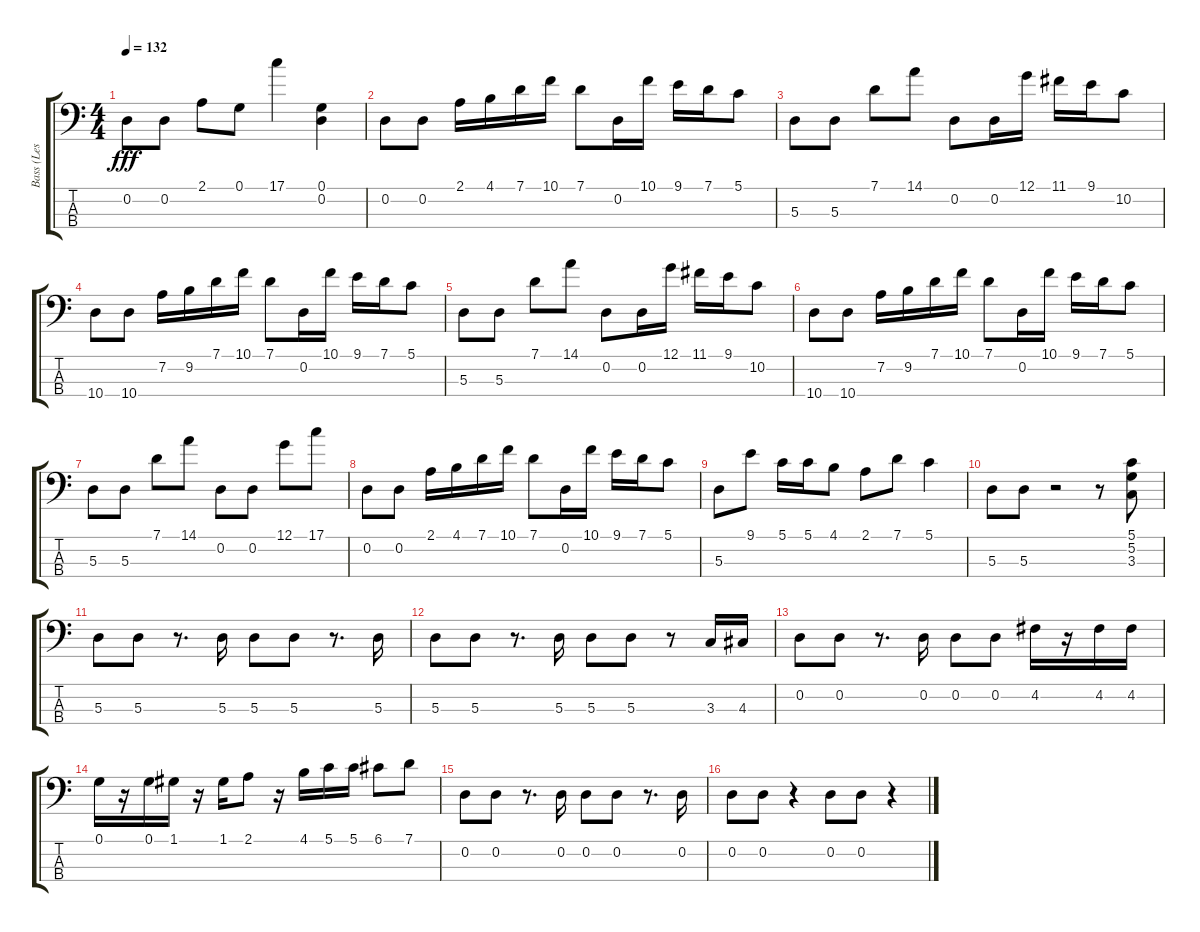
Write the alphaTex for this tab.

\track ("Bass (Les Claypool)" "Bass (Les ") {instrument electricbassfinger}
\staff {score tabs}
\tuning (G2 D2 A1 E1) {hide}
\ts (4 4)
\tempo 132
\clef f4
\ks c
0.2.8{dy fff} 0.2.8 2.1.8 0.1.8 17.1.4 (0.1 0.2).4 |
0.2.8 0.2.8 2.1.16 4.1.16 7.1.16 10.1.16 7.1.8 0.2.16 10.1.16 9.1.16 7.1.16 5.1.8 |
5.3.8 5.3.8 7.1.8 14.1.8 0.2.8 0.2.16 12.1.16 11.1.16 9.1.16 10.2.8 |
10.4.8 10.4.8 7.2.16 9.2.16 7.1.16 10.1.16 7.1.8 0.2.16 10.1.16 9.1.16 7.1.16 5.1.8 |
5.3.8 5.3.8 7.1.8 14.1.8 0.2.8 0.2.16 12.1.16 11.1.16 9.1.16 10.2.8 |
10.4.8 10.4.8 7.2.16 9.2.16 7.1.16 10.1.16 7.1.8 0.2.16 10.1.16 9.1.16 7.1.16 5.1.8 |
5.3.8 5.3.8 7.1.8 14.1.8 0.2.8 0.2.8 12.1.8 17.1.8 |
0.2.8 0.2.8 2.1.16 4.1.16 7.1.16 10.1.16 7.1.8 0.2.16 10.1.16 9.1.16 7.1.16 5.1.8 |
5.3.8 9.1.8 5.1.16 5.1.16 4.1.8 2.1.8 7.1.8 5.1.4 |
5.3.8 5.3.8 r.2 r.8 (5.1 5.2 3.3).8 |
5.3.8 5.3.8 r.8{d} 5.3.16 5.3.8 5.3.8 r.8{d} 5.3.16 |
5.3.8 5.3.8 r.8{d} 5.3.16 5.3.8 5.3.8 r.8 3.3.16 4.3.16 |
0.2.8 0.2.8 r.8{d} 0.2.16 0.2.8 0.2.8 4.2.16 r.16 4.2.16 4.2.16 |
0.1.16 r.16 0.1.16 1.1.16 r.16 1.1.16 2.1.8 r.16 4.1.16 5.1.16 5.1.16 6.1.8 7.1.8 |
0.2.8 0.2.8 r.8{d} 0.2.16 0.2.8 0.2.8 r.8{d} 0.2.16 |
0.2.8 0.2.8 r.4 0.2.8 0.2.8 r.4
